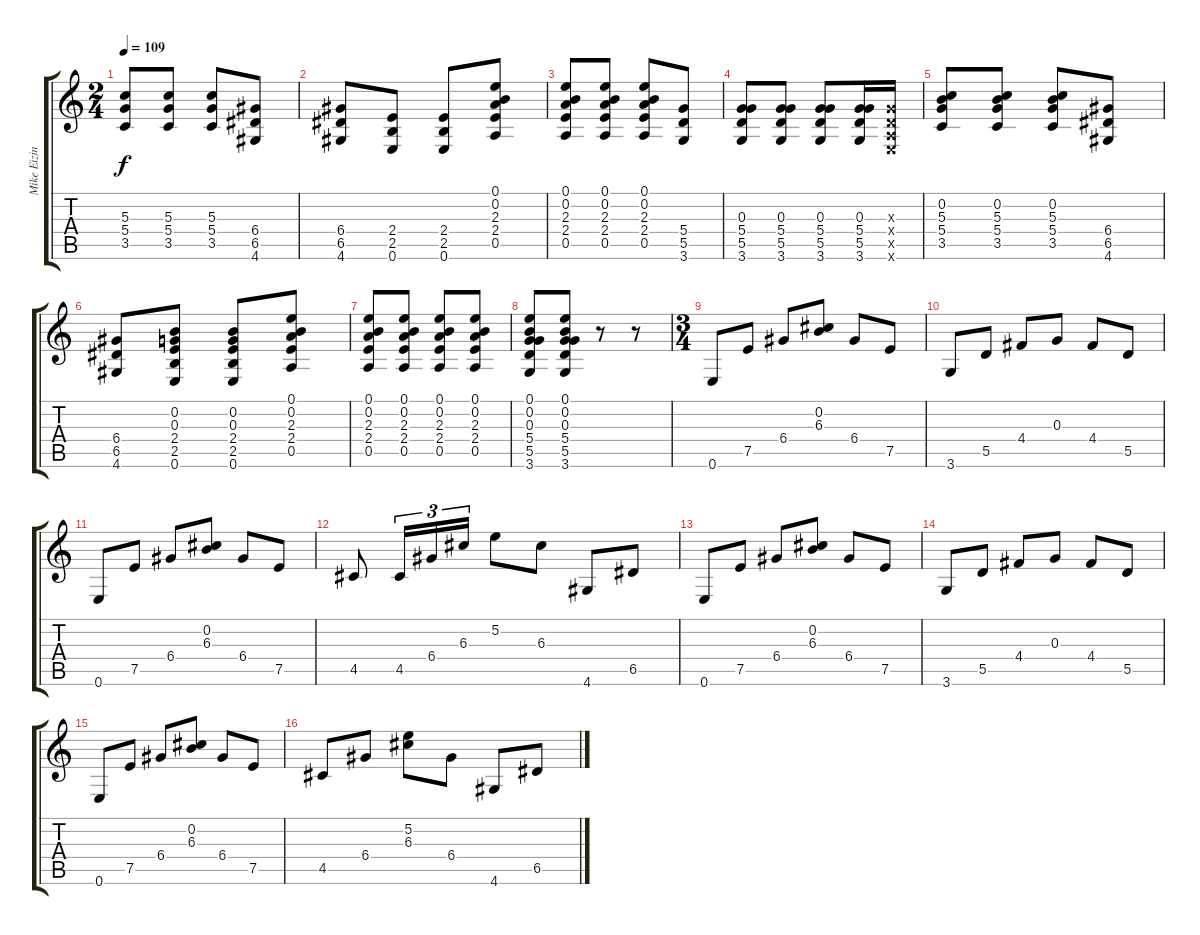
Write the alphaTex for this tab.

\track ("Mike Eizinger" "Mike Eizin") {instrument acousticguitarsteel}
\staff {score tabs}
\tuning (E4 B3 G3 D3 A2 E2) {hide}
\ts (2 4)
\tempo 109
\clef g2
\ks c
(5.3 5.4 3.5).8{dy f volume 10} (5.3 5.4 3.5).8 (5.3 5.4 3.5).8 (6.4 6.5 4.6).8 |
(6.4 6.5 4.6).8 (2.4 2.5 0.6).8 (2.4 2.5 0.6).8 (0.1 0.2 2.3 2.4 0.5).8 |
(0.1 0.2 2.3 2.4 0.5).8 (0.1 0.2 2.3 2.4 0.5).8 (0.1 0.2 2.3 2.4 0.5).8 (5.4 5.5 3.6).8 |
(0.3 5.4 5.5 3.6).8 (0.3 5.4 5.5 3.6).8 (0.3 5.4 5.5 3.6).8 (0.3 5.4 5.5 3.6).16 (0.3{x} 0.4{x} 0.5{x} 0.6{x}).16 |
(0.2 5.3 5.4 3.5).8{volume 12} (0.2 5.3 5.4 3.5).8 (0.2 5.3 5.4 3.5).8 (6.4 6.5 4.6).8 |
(6.4 6.5 4.6).8{volume 13} (0.2 0.3 2.4 2.5 0.6).8 (0.2 0.3 2.4 2.5 0.6).8 (0.1 0.2 2.3 2.4 0.5).8 |
(0.1 0.2 2.3 2.4 0.5).8{volume 14} (0.1 0.2 2.3 2.4 0.5).8 (0.1 0.2 2.3 2.4 0.5).8 (0.1 0.2 2.3 2.4 0.5).8 |
(0.1 0.2 0.3 5.4 5.5 3.6).8{volume 15} (0.1 0.2 0.3 5.4 5.5 3.6).8 r.8 r.8 |
\ts (3 4)
0.6.8{instrument electricguitarjazz} 7.5.8 6.4.8 (0.2 6.3).8 6.4.8 7.5.8 |
3.6.8 5.5.8 4.4.8 0.3.8 4.4.8 5.5.8 |
0.6.8 7.5.8 6.4.8 (0.2 6.3).8 6.4.8 7.5.8 |
4.5.8 4.5.16{tu (3 2)} 6.4.16{tu (3 2)} 6.3.16{tu (3 2)} 5.2.8 6.3.8 4.6.8 6.5.8 |
0.6.8 7.5.8 6.4.8 (0.2 6.3).8 6.4.8 7.5.8 |
3.6.8 5.5.8 4.4.8 0.3.8 4.4.8 5.5.8 |
0.6.8 7.5.8 6.4.8 (0.2 6.3).8 6.4.8 7.5.8 |
4.5.8 6.4.8 (5.2 6.3).8 6.4.8 4.6.8 6.5.8
